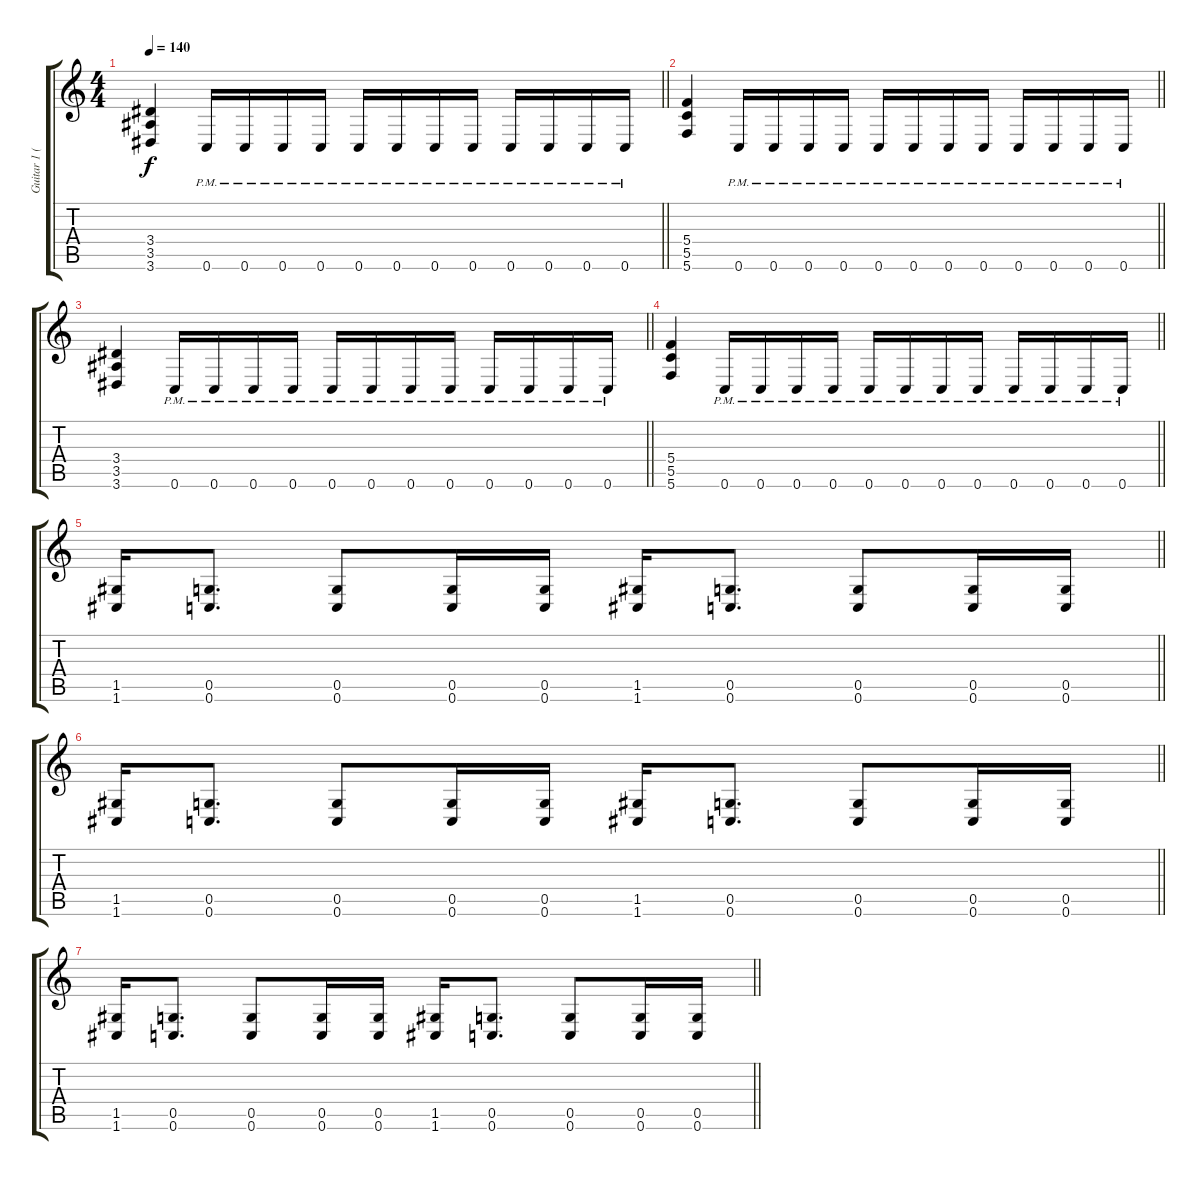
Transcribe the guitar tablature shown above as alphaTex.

\track ("Guitar 1 (Dist)" "Guitar 1 (") {instrument distortionguitar}
\staff {score tabs}
\tuning (D4 A3 F3 C3 G2 C2) {hide}
\ts (4 4)
\tempo 140
\clef g2
\barLineRight lightlight
\ks c
(3.4 3.5 3.6).4{dy f} 0.6{pm}.16 0.6{pm}.16 0.6{pm}.16 0.6{pm}.16 0.6{pm}.16 0.6{pm}.16 0.6{pm}.16 0.6{pm}.16 0.6{pm}.16 0.6{pm}.16 0.6{pm}.16 0.6{pm}.16 |
\barLineRight lightlight
(5.4 5.5 5.6).4 0.6{pm}.16 0.6{pm}.16 0.6{pm}.16 0.6{pm}.16 0.6{pm}.16 0.6{pm}.16 0.6{pm}.16 0.6{pm}.16 0.6{pm}.16 0.6{pm}.16 0.6{pm}.16 0.6{pm}.16 |
\barLineRight lightlight
(3.4 3.5 3.6).4 0.6{pm}.16 0.6{pm}.16 0.6{pm}.16 0.6{pm}.16 0.6{pm}.16 0.6{pm}.16 0.6{pm}.16 0.6{pm}.16 0.6{pm}.16 0.6{pm}.16 0.6{pm}.16 0.6{pm}.16 |
\barLineRight lightlight
(5.4 5.5 5.6).4 0.6{pm}.16 0.6{pm}.16 0.6{pm}.16 0.6{pm}.16 0.6{pm}.16 0.6{pm}.16 0.6{pm}.16 0.6{pm}.16 0.6{pm}.16 0.6{pm}.16 0.6{pm}.16 0.6{pm}.16 |
\barLineRight lightlight
(1.5 1.6).16 (0.5 0.6).8{d} (0.5 0.6).8 (0.5 0.6).16 (0.5 0.6).16 (1.5 1.6).16 (0.5 0.6).8{d} (0.5 0.6).8 (0.5 0.6).16 (0.5 0.6).16 |
\barLineRight lightlight
(1.5 1.6).16 (0.5 0.6).8{d} (0.5 0.6).8 (0.5 0.6).16 (0.5 0.6).16 (1.5 1.6).16 (0.5 0.6).8{d} (0.5 0.6).8 (0.5 0.6).16 (0.5 0.6).16 |
\barLineRight lightlight
(1.5 1.6).16 (0.5 0.6).8{d} (0.5 0.6).8 (0.5 0.6).16 (0.5 0.6).16 (1.5 1.6).16 (0.5 0.6).8{d} (0.5 0.6).8 (0.5 0.6).16 (0.5 0.6).16
